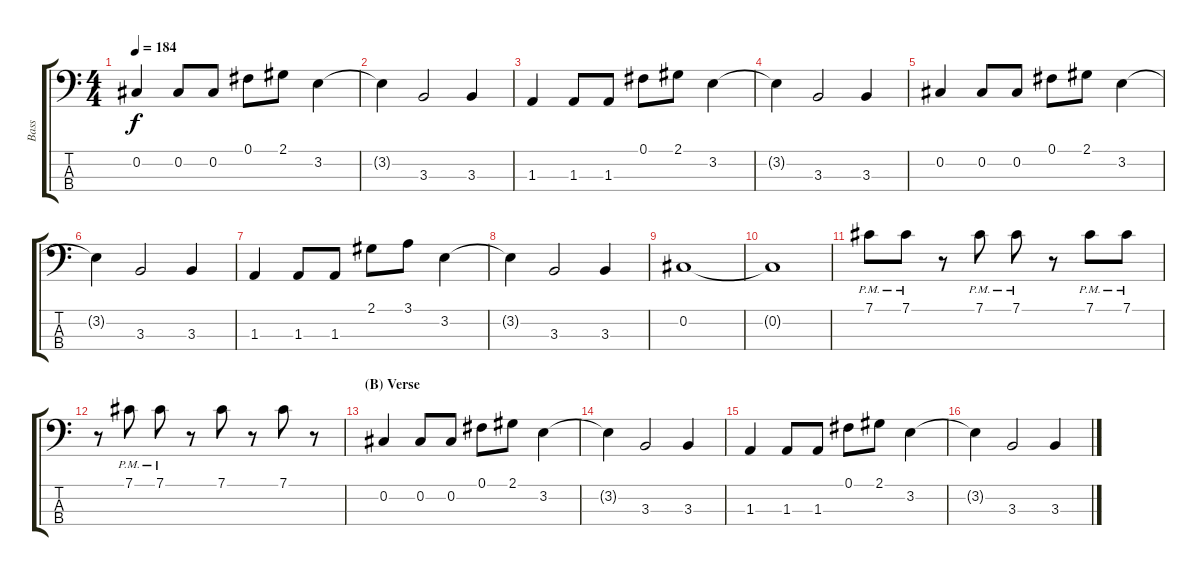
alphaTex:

\track ("Bass" "Bass") {instrument electricbassfinger}
\staff {score tabs}
\tuning (Gb2 Db2 Ab1 Db1) {hide}
\ts (4 4)
\tempo 184
\clef f4
\ks c
0.2.4{dy f} 0.2.8 0.2.8 0.1.8 2.1.8 3.2.4 |
3.2{t}.4 3.3.2 3.3.4 |
1.3.4 1.3.8 1.3.8 0.1.8 2.1.8 3.2.4 |
3.2{t}.4 3.3.2 3.3.4 |
0.2.4 0.2.8 0.2.8 0.1.8 2.1.8 3.2.4 |
3.2{t}.4 3.3.2 3.3.4 |
1.3.4 1.3.8 1.3.8 2.1.8 3.1.8 3.2.4 |
3.2{t}.4 3.3.2 3.3.4 |
0.2.1 |
0.2{t}.1 |
7.1{pm}.8 7.1{pm}.8 r.8 7.1{pm}.8 7.1{pm}.8 r.8 7.1{pm}.8 7.1{pm}.8 |
r.8 7.1{pm}.8 7.1{pm}.8 r.8 7.1.8 r.8 7.1.8 r.8 |
\section ("" "(B) Verse")
0.2.4 0.2.8 0.2.8 0.1.8 2.1.8 3.2.4 |
3.2{t}.4 3.3.2 3.3.4 |
1.3.4 1.3.8 1.3.8 0.1.8 2.1.8 3.2.4 |
3.2{t}.4 3.3.2 3.3.4
